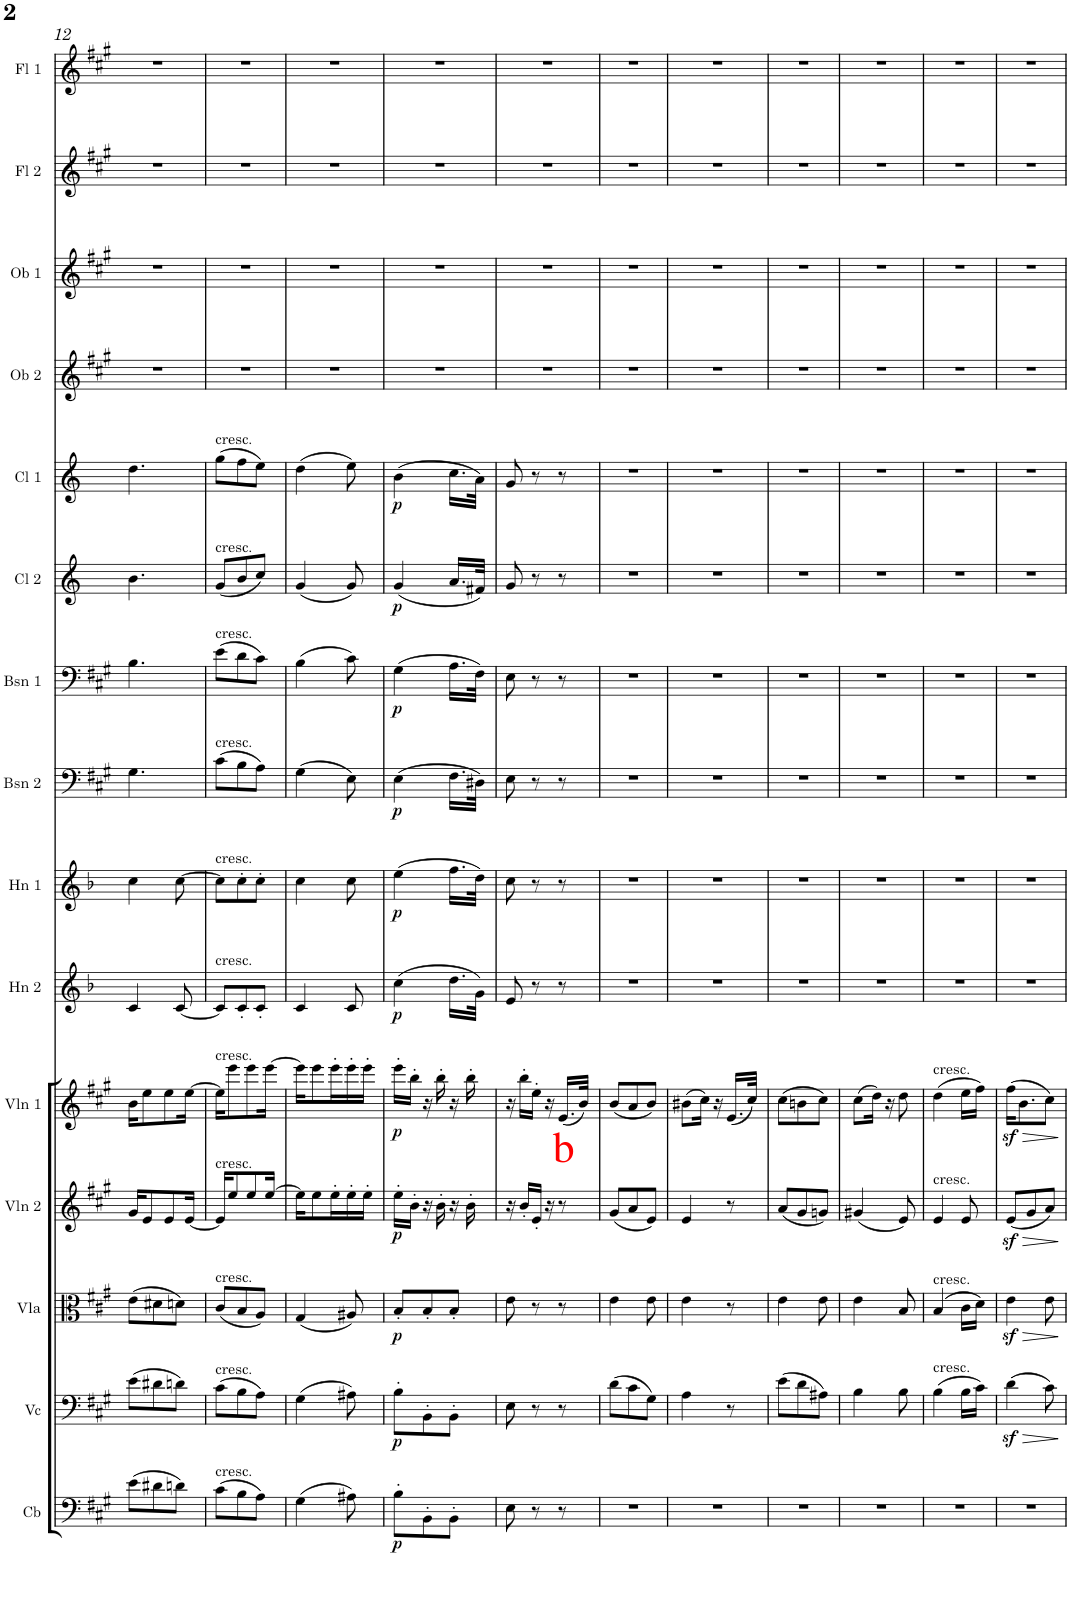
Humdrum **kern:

**kern	**dynam	**kern	**dynam	**kern	**dynam	**kern	**dynam	**kern	**text	**dynam	**kern	**dynam	**kern	**dynam	**kern	**dynam	**kern	**dynam	**kern	**dynam	**kern	**dynam	**kern	**kern	**kern	**kern
*part15	*part15	*part14	*part14	*part13	*part13	*part12	*part12	*part11	*part11	*part11	*part10	*part10	*part9	*part9	*part8	*part8	*part7	*part7	*part6	*part6	*part5	*part5	*part4	*part3	*part2	*part1
*staff15	*staff15	*staff14	*staff14	*staff13	*staff13	*staff12	*staff12	*staff11	*staff11	*staff11	*staff10	*staff10	*staff9	*staff9	*staff8	*staff8	*staff7	*staff7	*staff6	*staff6	*staff5	*staff5	*staff4	*staff3	*staff2	*staff1
*I"Contrabass	*	*I"Violoncello	*	*I"Viola	*	*I"Violin 2	*	*I"Violin 1	*	*	*I"E Horn 2 (orig. E and A)	*	*I"E Horn 1 (orig. E and A)	*	*I"Bassoon 2	*	*I"Bassoon 1	*	*I"A Clarinet 2	*	*I"A Clarinet 1	*	*I"Oboe 2	*I"Oboe 1	*I"Flute 2	*I"Flute 1
*I'Cb	*	*I'Vc	*	*I'Vla	*	*I'Vln 2	*	*I'Vln 1	*	*	*I'Hn 2	*	*I'Hn 1	*	*I'Bsn 2	*	*I'Bsn 1	*	*I'Cl 2	*	*I'Cl 1	*	*I'Ob 2	*I'Ob 1	*I'Fl 2	*I'Fl 1
!!LO:PB:g=z
*clefF4	*	*clefF4	*	*clefC3	*	*clefG2	*	*clefG2	*	*	*clefG2	*	*clefG2	*	*clefF4	*	*clefF4	*	*clefG2	*	*clefG2	*	*clefG2	*clefG2	*clefG2	*clefG2
*Trd7c12	*	*	*	*	*	*	*	*	*	*	*Trd5c8	*	*Trd5c8	*	*	*	*	*	*Trd1c2	*	*Trd1c2	*	*	*	*	*
*k[f#c#g#]	*	*k[f#c#g#]	*	*k[f#c#g#]	*	*k[f#c#g#]	*	*k[f#c#g#]	*	*	*k[b-]	*	*k[b-]	*	*k[f#c#g#]	*	*k[f#c#g#]	*	*k[]	*	*k[]	*	*k[f#c#g#]	*k[f#c#g#]	*k[f#c#g#]	*k[f#c#g#]
*M3/8	*	*M3/8	*	*M3/8	*	*M3/8	*	*M3/8	*	*	*M3/8	*	*M3/8	*	*M3/8	*	*M3/8	*	*M3/8	*	*M3/8	*	*M3/8	*M3/8	*M3/8	*M3/8
=12	=12	=12	=12	=12	=12	=12	=12	=12	=12	=12	=12	=12	=12	=12	=12	=12	=12	=12	=12	=12	=12	=12	=12	=12	=12	=12
(8e\L	.	(8e\L	.	(8e\L	.	16g#/KL	.	16b\KL	.	.	4c/	.	4cc\	.	4.G#\	.	4.B\	.	4.b\	.	4.dd\	.	4.r	4.r	4.r	4.r
.	.	.	.	.	.	8e/	.	8ee\	.	.	.	.	.	.	.	.	.	.	.	.	.	.	.	.	.	.
8d#X\	.	8d#X\	.	8d#X\	.	.	.	.	.	.	.	.	.	.	.	.	.	.	.	.	.	.	.	.	.	.
.	.	.	.	.	.	8e/	.	8ee\	.	.	.	.	.	.	.	.	.	.	.	.	.	.	.	.	.	.
8dn\J)	.	8dn\J)	.	8dn\J)	.	.	.	.	.	.	[8c/	.	[8cc\	.	.	.	.	.	.	.	.	.	.	.	.	.
.	.	.	.	.	.	[16e/Jk	.	[16ee\Jk	.	.	.	.	.	.	.	.	.	.	.	.	.	.	.	.	.	.
=13	=13	=13	=13	=13	=13	=13	=13	=13	=13	=13	=13	=13	=13	=13	=13	=13	=13	=13	=13	=13	=13	=13	=13	=13	=13	=13
!	!	!	!	!	!	!	!	!	!	!	!	!	!	!	!	!	!	!	!	!	!LO:TX:a:t=cresc.	!	!	!	!	!
!	!	!	!	!	!	!	!	!	!	!	!	!	!	!	!	!	!	!	!LO:TX:a:t=cresc.	!	!	!	!	!	!	!
!	!	!	!	!	!	!	!	!	!	!	!	!	!	!	!	!	!LO:TX:a:t=cresc.	!	!	!	!	!	!	!	!	!
!	!	!	!	!	!	!	!	!	!	!	!	!	!	!	!LO:TX:a:t=cresc.	!	!	!	!	!	!	!	!	!	!	!
!	!	!	!	!	!	!	!	!	!	!	!	!	!LO:TX:a:t=cresc.	!	!	!	!	!	!	!	!	!	!	!	!	!
!	!	!	!	!	!	!	!	!	!	!	!LO:TX:a:t=cresc.	!	!	!	!	!	!	!	!	!	!	!	!	!	!	!
!	!	!	!	!	!	!	!	!LO:TX:a:t=cresc.	!	!	!	!	!	!	!	!	!	!	!	!	!	!	!	!	!	!
!	!	!	!	!	!	!LO:TX:a:t=cresc.	!	!	!	!	!	!	!	!	!	!	!	!	!	!	!	!	!	!	!	!
!	!	!	!	!LO:TX:a:t=cresc.	!	!	!	!	!	!	!	!	!	!	!	!	!	!	!	!	!	!	!	!	!	!
!	!	!LO:TX:a:t=cresc.	!	!	!	!	!	!	!	!	!	!	!	!	!	!	!	!	!	!	!	!	!	!	!	!
!LO:TX:a:t=cresc.	!	!	!	!	!	!	!	!	!	!	!	!	!	!	!	!	!	!	!	!	!	!	!	!	!	!
(8c#\L	.	(8c#\L	.	(8c#/L	.	16e/KL]	.	16ee\KL]	.	.	8c/L]	.	8cc\L]	.	(8c#\L	.	(8e\L	.	(8g/L	.	(8gg\L	.	4.r	4.r	4.r	4.r
.	.	.	.	.	.	8ee/	.	8eee\	.	.	.	.	.	.	.	.	.	.	.	.	.	.	.	.	.	.
8B\	.	8B\	.	8B/	.	.	.	.	.	.	8c'/	.	8cc'\	.	8B\	.	8d\	.	8b/	.	8ff\	.	.	.	.	.
.	.	.	.	.	.	8ee/	.	8eee\	.	.	.	.	.	.	.	.	.	.	.	.	.	.	.	.	.	.
8A\J)	.	8A\J)	.	8A/J)	.	.	.	.	.	.	8c'/J	.	8cc'\J	.	8A\J)	.	8c#\J)	.	8cc/J)	.	8ee\J)	.	.	.	.	.
.	.	.	.	.	.	[16ee/Jk	.	[16eee\Jk	.	.	.	.	.	.	.	.	.	.	.	.	.	.	.	.	.	.
=14	=14	=14	=14	=14	=14	=14	=14	=14	=14	=14	=14	=14	=14	=14	=14	=14	=14	=14	=14	=14	=14	=14	=14	=14	=14	=14
(4G#\	.	(4G#\	.	(4G#/	.	16ee\KL]	.	16eee\KL]	.	.	4c/	.	4cc\	.	(4G#\	.	(4B\	.	(4g/	.	(4dd\	.	4.r	4.r	4.r	4.r
.	.	.	.	.	.	8ee\	.	8eee\	.	.	.	.	.	.	.	.	.	.	.	.	.	.	.	.	.	.
.	.	.	.	.	.	16ee'\L	.	16eee'\L	.	.	.	.	.	.	.	.	.	.	.	.	.	.	.	.	.	.
8A#X\)	.	8A#X\)	.	8A#X/)	.	16ee'\	.	16eee'\	.	.	8c/	.	8cc\	.	8E\)	.	8c#\)	.	8g/)	.	8ee\)	.	.	.	.	.
.	.	.	.	.	.	16ee'\JJ	.	16eee'\JJ	.	.	.	.	.	.	.	.	.	.	.	.	.	.	.	.	.	.
=15	=15	=15	=15	=15	=15	=15	=15	=15	=15	=15	=15	=15	=15	=15	=15	=15	=15	=15	=15	=15	=15	=15	=15	=15	=15	=15
!	!LO:DY:b	!	!LO:DY:b	!	!LO:DY:b	!	!LO:DY:b	!	!	!LO:DY:b	!	!LO:DY:b	!	!LO:DY:b	!	!LO:DY:b	!	!LO:DY:b	!	!LO:DY:b	!	!LO:DY:b	!	!	!	!
8B'\L	p	8B'\L	p	8B'/L	p	16ee'\LL	p	16eee'\LL	.	p	(4cc\	p	(4ee\	p	(4E\	p	(4G#\	p	(4g/	p	(4b\	p	4.r	4.r	4.r	4.r
.	.	.	.	.	.	16b'\JJ	.	16bb'\JJ	.	.	.	.	.	.	.	.	.	.	.	.	.	.	.	.	.	.
8BB'\	.	8BB'\	.	8B'/	.	16r	.	16r	.	.	.	.	.	.	.	.	.	.	.	.	.	.	.	.	.	.
.	.	.	.	.	.	16b'\	.	16bb'\	.	.	.	.	.	.	.	.	.	.	.	.	.	.	.	.	.	.
8BB'\J	.	8BB'\J	.	8B'/J	.	16r	.	16r	.	.	16.dd\LL	.	16.ff\LL	.	16.F#\LL	.	16.A\LL	.	16.a/LL	.	16.cc\LL	.	.	.	.	.
.	.	.	.	.	.	16b'\	.	16bb'\	.	.	.	.	.	.	.	.	.	.	.	.	.	.	.	.	.	.
.	.	.	.	.	.	.	.	.	.	.	32g\JJk)	.	32dd\JJk)	.	32D#X\JJk)	.	32F#\JJk)	.	32f#X/JJk)	.	32a\JJk)	.	.	.	.	.
=16	=16	=16	=16	=16	=16	=16	=16	=16	=16	=16	=16	=16	=16	=16	=16	=16	=16	=16	=16	=16	=16	=16	=16	=16	=16	=16
8E\	.	8E\	.	8e\	.	16r	.	16r	.	.	8e/	.	8cc\	.	8E\	.	8E\	.	8g/	.	8g/	.	4.r	4.r	4.r	4.r
.	.	.	.	.	.	16b'/LL	.	16bb'\LL	.	.	.	.	.	.	.	.	.	.	.	.	.	.	.	.	.	.
8r	.	8r	.	8r	.	16e'/JJ	.	16ee'\JJ	.	.	8r	.	8r	.	8r	.	8r	.	8r	.	8r	.	.	.	.	.
.	.	.	.	.	.	16r	.	16r	.	.	.	.	.	.	.	.	.	.	.	.	.	.	.	.	.	.
!	!	!	!	!	!	!	!	!	!LO:LY:b:color=#FF0000	!	!	!	!	!	!	!	!	!	!	!	!	!	!	!	!	!
8r	.	8r	.	8r	.	8r	.	(16.e/LL	b	.	8r	.	8r	.	8r	.	8r	.	8r	.	8r	.	.	.	.	.
.	.	.	.	.	.	.	.	32b/JJk)	.	.	.	.	.	.	.	.	.	.	.	.	.	.	.	.	.	.
=17	=17	=17	=17	=17	=17	=17	=17	=17	=17	=17	=17	=17	=17	=17	=17	=17	=17	=17	=17	=17	=17	=17	=17	=17	=17	=17
4.r	.	(8d\L	.	4e\	.	(8g#/L	.	(8b/L	.	.	4.r	.	4.r	.	4.r	.	4.r	.	4.r	.	4.r	.	4.r	4.r	4.r	4.r
.	.	8c#\	.	.	.	8a/	.	8a/	.	.	.	.	.	.	.	.	.	.	.	.	.	.	.	.	.	.
.	.	8G#\J)	.	8e\	.	8e/J)	.	8b/J)	.	.	.	.	.	.	.	.	.	.	.	.	.	.	.	.	.	.
=18	=18	=18	=18	=18	=18	=18	=18	=18	=18	=18	=18	=18	=18	=18	=18	=18	=18	=18	=18	=18	=18	=18	=18	=18	=18	=18
4.r	.	4A\	.	4e\	.	4e/	.	(8b#X\L	.	.	4.r	.	4.r	.	4.r	.	4.r	.	4.r	.	4.r	.	4.r	4.r	4.r	4.r
.	.	.	.	.	.	.	.	16cc#\Jk)	.	.	.	.	.	.	.	.	.	.	.	.	.	.	.	.	.	.
.	.	.	.	.	.	.	.	16r	.	.	.	.	.	.	.	.	.	.	.	.	.	.	.	.	.	.
.	.	8r	.	8r	.	8r	.	(16.e/LL	.	.	.	.	.	.	.	.	.	.	.	.	.	.	.	.	.	.
.	.	.	.	.	.	.	.	32cc#/JJk)	.	.	.	.	.	.	.	.	.	.	.	.	.	.	.	.	.	.
=19	=19	=19	=19	=19	=19	=19	=19	=19	=19	=19	=19	=19	=19	=19	=19	=19	=19	=19	=19	=19	=19	=19	=19	=19	=19	=19
4.r	.	(8e\L	.	4e\	.	(8a/L	.	(8cc#\L	.	.	4.r	.	4.r	.	4.r	.	4.r	.	4.r	.	4.r	.	4.r	4.r	4.r	4.r
.	.	8d\	.	.	.	8g#/	.	8bn\	.	.	.	.	.	.	.	.	.	.	.	.	.	.	.	.	.	.
.	.	8A#X\J)	.	8e\	.	8gn/J)	.	8cc#\J)	.	.	.	.	.	.	.	.	.	.	.	.	.	.	.	.	.	.
=20	=20	=20	=20	=20	=20	=20	=20	=20	=20	=20	=20	=20	=20	=20	=20	=20	=20	=20	=20	=20	=20	=20	=20	=20	=20	=20
4.r	.	4B\	.	4e\	.	(4g#X/	.	(8cc#\L	.	.	4.r	.	4.r	.	4.r	.	4.r	.	4.r	.	4.r	.	4.r	4.r	4.r	4.r
.	.	.	.	.	.	.	.	16dd\Jk)	.	.	.	.	.	.	.	.	.	.	.	.	.	.	.	.	.	.
.	.	.	.	.	.	.	.	16r	.	.	.	.	.	.	.	.	.	.	.	.	.	.	.	.	.	.
.	.	8B\	.	8B/	.	8e/)	.	8dd\	.	.	.	.	.	.	.	.	.	.	.	.	.	.	.	.	.	.
=21	=21	=21	=21	=21	=21	=21	=21	=21	=21	=21	=21	=21	=21	=21	=21	=21	=21	=21	=21	=21	=21	=21	=21	=21	=21	=21
!	!	!	!	!	!	!	!	!LO:TX:a:t=cresc.	!	!	!	!	!	!	!	!	!	!	!	!	!	!	!	!	!	!
!	!	!	!	!	!	!LO:TX:a:t=cresc.	!	!	!	!	!	!	!	!	!	!	!	!	!	!	!	!	!	!	!	!
!	!	!	!	!LO:TX:a:t=cresc.	!	!	!	!	!	!	!	!	!	!	!	!	!	!	!	!	!	!	!	!	!	!
!	!	!LO:TX:a:t=cresc.	!	!	!	!	!	!	!	!	!	!	!	!	!	!	!	!	!	!	!	!	!	!	!	!
4.r	.	(4B\	.	(4B/	.	4e/	.	(4dd\	.	.	4.r	.	4.r	.	4.r	.	4.r	.	4.r	.	4.r	.	4.r	4.r	4.r	4.r
.	.	16B\LL	.	16c#\LL	.	8e/	.	16ee\LL	.	.	.	.	.	.	.	.	.	.	.	.	.	.	.	.	.	.
.	.	16c#\JJ)	.	16d\JJ)	.	.	.	16ff#\JJ)	.	.	.	.	.	.	.	.	.	.	.	.	.	.	.	.	.	.
=22	=22	=22	=22	=22	=22	=22	=22	=22	=22	=22	=22	=22	=22	=22	=22	=22	=22	=22	=22	=22	=22	=22	=22	=22	=22	=22
!	!	!	!LO:HP:b	!	!LO:HP:b	!	!LO:HP:b	!	!	!LO:HP:b	!	!	!	!	!	!	!	!	!	!	!	!	!	!	!	!
4.r	.	(4dz<\	>	4ez<\	>	(8ez</L	>	(16ff#z<\KL	.	>	4.r	.	4.r	.	4.r	.	4.r	.	4.r	.	4.r	.	4.r	4.r	4.r	4.r
.	.	.	.	.	.	.	.	8.b\	.	.	.	.	.	.	.	.	.	.	.	.	.	.	.	.	.	.
.	.	.	.	.	.	8g#/	.	.	.	.	.	.	.	.	.	.	.	.	.	.	.	.	.	.	.	.
.	.	8c#\)	.	8e\	.	8a/J)	.	8cc#\J)	.	.	.	.	.	.	.	.	.	.	.	.	.	.	.	.	.	.
.	.	.	]	.	]	.	]	.	.	]	.	.	.	.	.	.	.	.	.	.	.	.	.	.	.	.
=	=	=	=	=	=	=	=	=	=	=	=	=	=	=	=	=	=	=	=	=	=	=	=	=	=	=
*-	*-	*-	*-	*-	*-	*-	*-	*-	*-	*-	*-	*-	*-	*-	*-	*-	*-	*-	*-	*-	*-	*-	*-	*-	*-	*-
